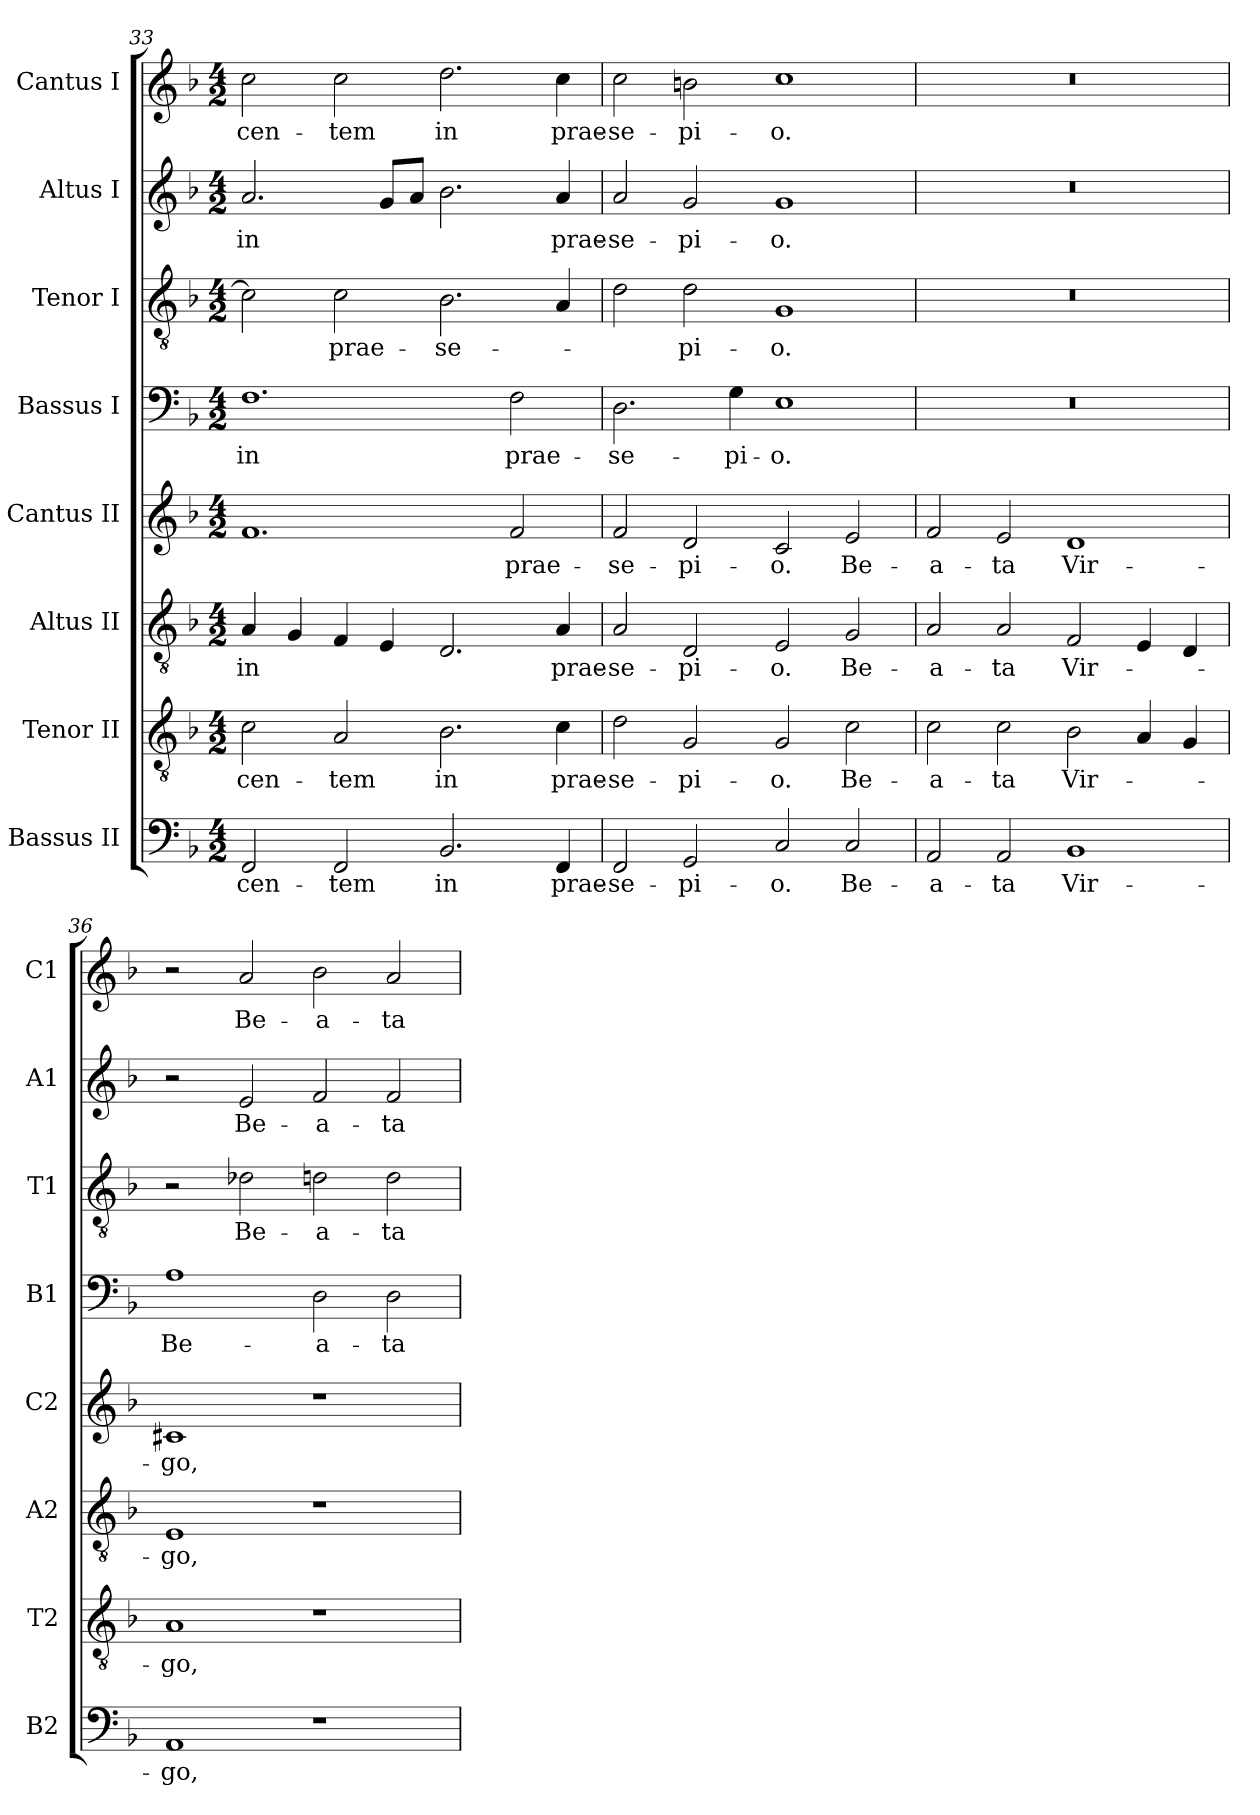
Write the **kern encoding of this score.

**kern	**text	**kern	**text	**kern	**text	**kern	**text	**kern	**text	**kern	**text	**kern	**text	**kern	**text
*part8	*part8	*part7	*part7	*part6	*part6	*part5	*part5	*part4	*part4	*part3	*part3	*part2	*part2	*part1	*part1
*staff8	*staff8	*staff7	*staff7	*staff6	*staff6	*staff5	*staff5	*staff4	*staff4	*staff3	*staff3	*staff2	*staff2	*staff1	*staff1
*I"Bassus II	*	*I"Tenor II	*	*I"Altus II	*	*I"Cantus II	*	*I"Bassus I	*	*I"Tenor I	*	*I"Altus I	*	*I"Cantus I	*
*I'B2	*	*I'T2	*	*I'A2	*	*I'C2	*	*I'B1	*	*I'T1	*	*I'A1	*	*I'C1	*
*clefF4	*	*clefGv2	*	*clefGv2	*	*clefG2	*	*clefF4	*	*clefGv2	*	*clefG2	*	*clefG2	*
*k[b-]	*	*k[b-]	*	*k[b-]	*	*k[b-]	*	*k[b-]	*	*k[b-]	*	*k[b-]	*	*k[b-]	*
*F:	*	*F:	*	*F:	*	*F:	*	*F:	*	*F:	*	*F:	*	*F:	*
*M4/2	*	*M4/2	*	*M4/2	*	*M4/2	*	*M4/2	*	*M4/2	*	*M4/2	*	*M4/2	*
=33	=33	=33	=33	=33	=33	=33	=33	=33	=33	=33	=33	=33	=33	=33	=33
!	!LO:LY:b	!	!LO:LY:b	!	!LO:LY:b	!	!	!	!LO:LY:b	!	!	!	!LO:LY:b	!	!LO:LY:b
2FF/	-cen-	2c\	-cen-	4A/	in	1.f	.	1.F	in	2c\]	.	2.a/	in	2cc\	-cen-
.	.	.	.	4G/	.	.	.	.	.	.	.	.	.	.	.
!	!LO:LY:b	!	!LO:LY:b	!	!	!	!	!	!	!	!LO:LY:b	!	!	!	!LO:LY:b
2FF/	-tem	2A/	-tem	4F/	.	.	.	.	.	2c\	prae-	.	.	2cc\	-tem
.	.	.	.	4E/	.	.	.	.	.	.	.	8g/L	.	.	.
.	.	.	.	.	.	.	.	.	.	.	.	8a/J	.	.	.
!	!LO:LY:b	!	!LO:LY:b	!	!	!	!	!	!	!	!LO:LY:b	!	!	!	!LO:LY:b
2.BB-/	in	2.B-\	in	2.D/	.	.	.	.	.	2.B-\	-se-	2.b-\	.	2.dd\	in
!	!	!	!	!	!	!	!LO:LY:b	!	!LO:LY:b	!	!	!	!	!	!
.	.	.	.	.	.	2f/	prae-	2F\	prae-	.	.	.	.	.	.
!	!LO:LY:b	!	!LO:LY:b	!	!LO:LY:b	!	!	!	!	!	!	!	!LO:LY:b	!	!LO:LY:b
4FF/	prae-	4c\	prae-	4A/	prae-	.	.	.	.	4A/	.	4a/	prae-	4cc\	prae-
=34	=34	=34	=34	=34	=34	=34	=34	=34	=34	=34	=34	=34	=34	=34	=34
!	!LO:LY:b	!	!LO:LY:b	!	!LO:LY:b	!	!LO:LY:b	!	!LO:LY:b	!	!LO:LY:b	!	!LO:LY:b	!	!LO:LY:b
2FF/	-se-	2d\	-se-	2A/	-se-	2f/	-se-	2.D\	-se-	2d\	-­	2a/	-se-	2cc\	-se-
!	!LO:LY:b	!	!LO:LY:b	!	!LO:LY:b	!	!LO:LY:b	!	!	!	!LO:LY:b	!	!LO:LY:b	!	!LO:LY:b
2GG/	-pi-	2G/	-pi-	2D/	-pi-	2d/	-pi-	.	.	2d\	pi-	2g/	-pi-	2bn\	-pi-
!	!	!	!	!	!	!	!	!	!LO:LY:b	!	!	!	!	!	!
.	.	.	.	.	.	.	.	4G\	-pi-	.	.	.	.	.	.
!	!LO:LY:b	!	!LO:LY:b	!	!LO:LY:b	!	!LO:LY:b	!	!LO:LY:b	!	!LO:LY:b	!	!LO:LY:b	!	!LO:LY:b
2C/	-o.	2G/	-o.	2E/	-o.	2c/	-o.	1E	-o.	1G	-o.	1g	-o.	1cc	-o.
!	!LO:LY:b	!	!LO:LY:b	!	!LO:LY:b	!	!LO:LY:b	!	!	!	!	!	!	!	!
2C/	Be-	2c\	Be-	2G/	Be-	2e/	Be-	.	.	.	.	.	.	.	.
=35	=35	=35	=35	=35	=35	=35	=35	=35	=35	=35	=35	=35	=35	=35	=35
!	!LO:LY:b	!	!LO:LY:b	!	!LO:LY:b	!	!LO:LY:b	!	!	!	!	!	!	!	!
2AA/	-a-	2c\	-a-	2A/	-a-	2f/	-a-	0r	.	0r	.	0r	.	0r	.
!	!LO:LY:b	!	!LO:LY:b	!	!LO:LY:b	!	!LO:LY:b	!	!	!	!	!	!	!	!
2AA/	-ta	2c\	-ta	2A/	-ta	2e/	-ta	.	.	.	.	.	.	.	.
!	!LO:LY:b	!	!LO:LY:b	!	!LO:LY:b	!	!LO:LY:b	!	!	!	!	!	!	!	!
1BB-	Vir-	2B-\	Vir-	2F/	Vir-	1d	Vir-	.	.	.	.	.	.	.	.
.	.	4A/	.	4E/	.	.	.	.	.	.	.	.	.	.	.
.	.	4G/	.	4D/	.	.	.	.	.	.	.	.	.	.	.
=36	=36	=36	=36	=36	=36	=36	=36	=36	=36	=36	=36	=36	=36	=36	=36
!	!LO:LY:b	!	!LO:LY:b	!	!LO:LY:b	!	!LO:LY:b	!	!LO:LY:b	!	!	!	!	!	!
1AA	-go,	1A	-go,	1E	-go,	1c#X	-go,	1A	Be-	2r	.	2r	.	2r	.
!	!	!	!	!	!	!	!	!	!	!	!LO:LY:b	!	!LO:LY:b	!	!LO:LY:b
.	.	.	.	.	.	.	.	.	.	2d-X\	Be-	2e/	Be-	2a/	Be-
!	!	!	!	!	!	!	!	!	!LO:LY:b	!	!LO:LY:b	!	!LO:LY:b	!	!LO:LY:b
1r	.	1r	.	1r	.	1r	.	2D\	-a-	2dn\	-a-	2f/	-a-	2b-\	-a-
!	!	!	!	!	!	!	!	!	!LO:LY:b	!	!LO:LY:b	!	!LO:LY:b	!	!LO:LY:b
.	.	.	.	.	.	.	.	2D\	-ta	2d\	-ta	2f/	-ta	2a/	-ta
=	=	=	=	=	=	=	=	=	=	=	=	=	=	=	=
*-	*-	*-	*-	*-	*-	*-	*-	*-	*-	*-	*-	*-	*-	*-	*-
